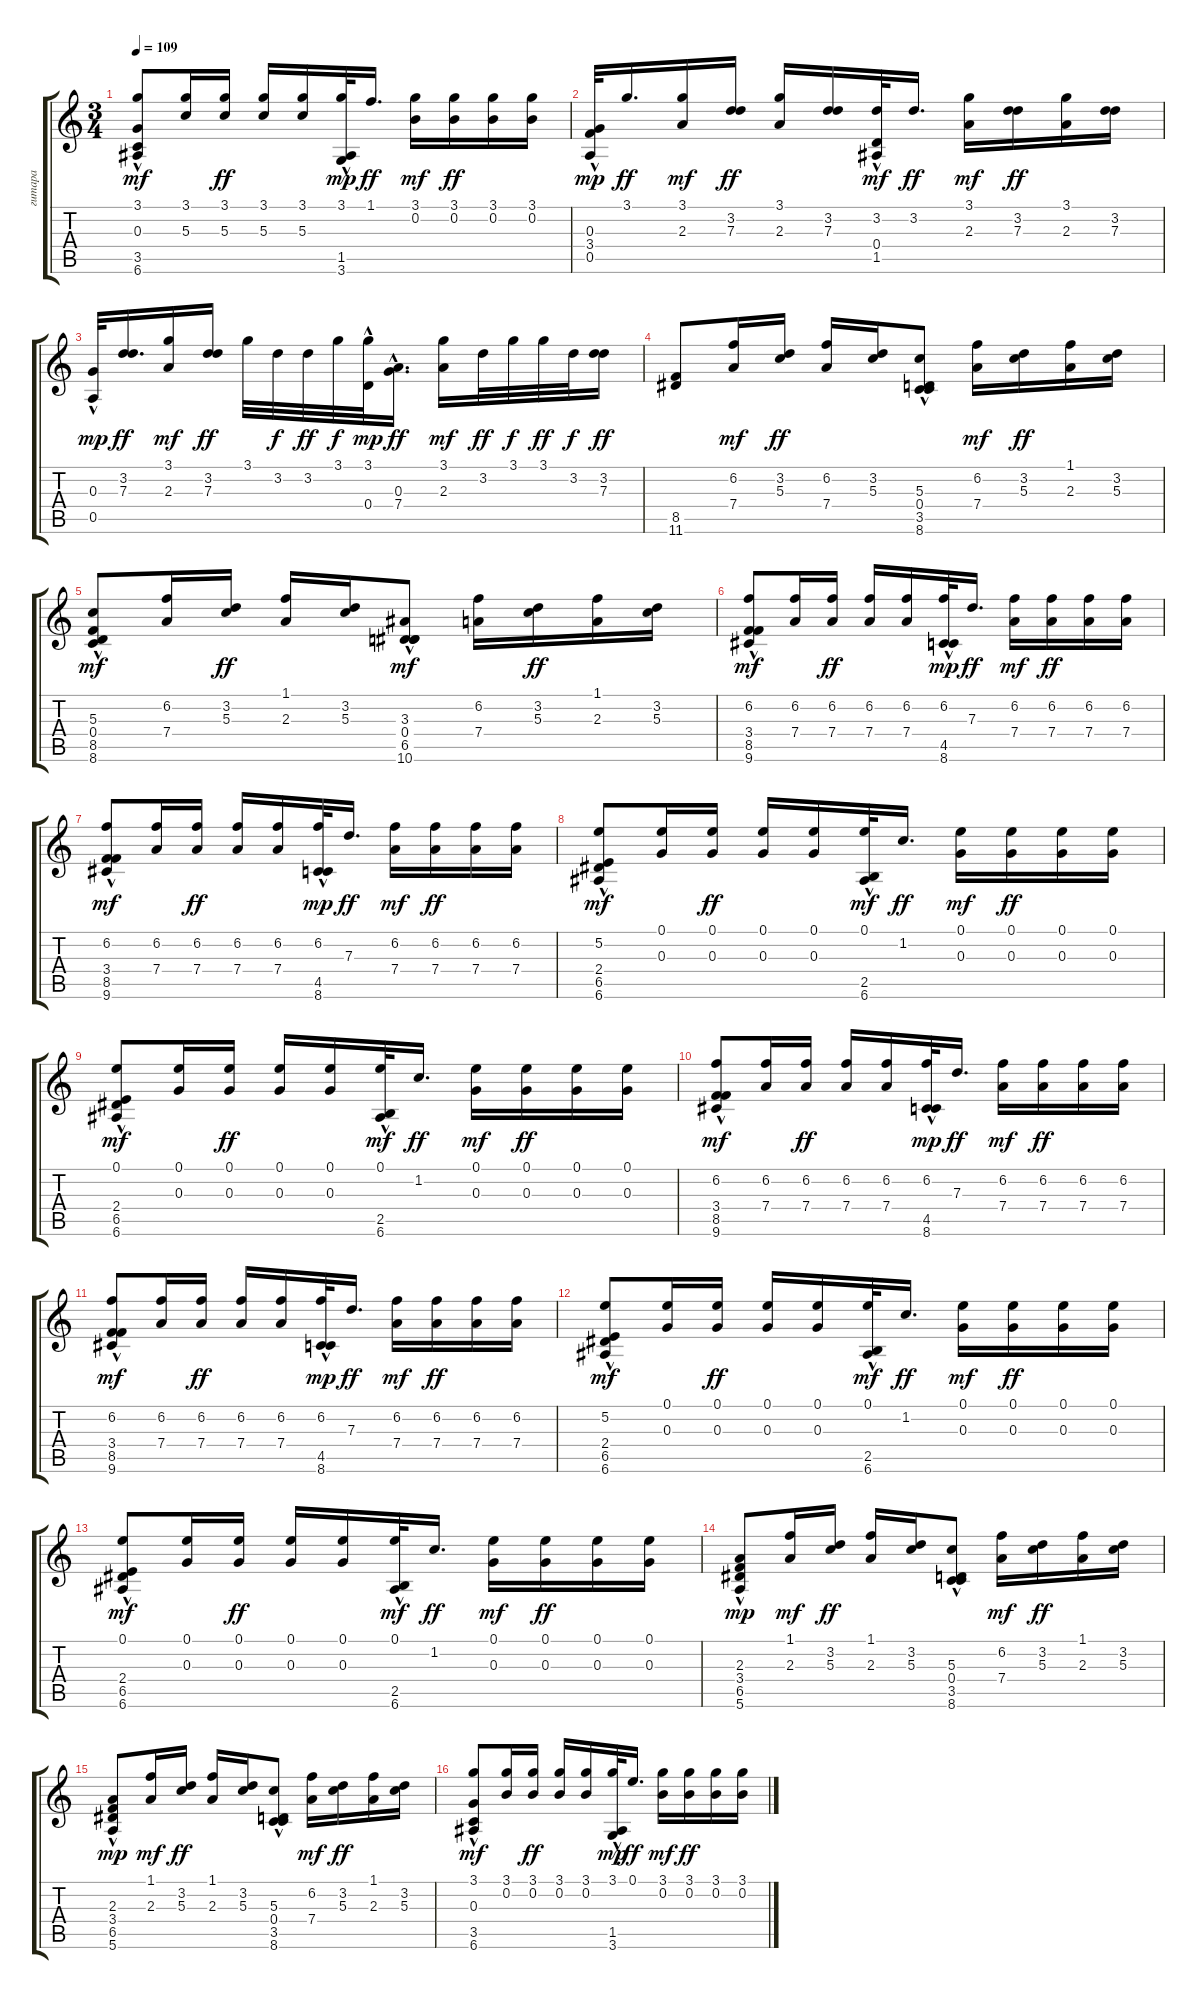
\track ("гитара" "гитара") {instrument acousticguitarsteel}
\staff {score tabs}
\tuning (E4 B3 G3 D3 A2 E2) {hide}
\ts (3 4)
\tempo 109
\clef g2
\ks c
(3.1 0.3 3.5{hac} 6.6{hac}).8{dy mf} (3.1 5.3).16 (3.1 5.3).16{dy ff} (3.1 5.3).16 (3.1 5.3).16 (3.1 1.5{hac} 3.6{hac}).32{dy mp} 1.1.16{d dy ff} (3.1 0.2).16{dy mf} (3.1 0.2).16{dy ff} (3.1 0.2).16 (3.1 0.2).16 |
(0.3{hac} 3.4 0.5{hac}).32{dy mp} 3.1.16{d dy ff} (3.1 2.3).16{dy mf} (3.2 7.3).16{dy ff} (3.1 2.3).16 (3.2 7.3).16 (3.2 0.4{hac} 1.5{hac}).32{dy mf} 3.2.16{d dy ff} (3.1 2.3).16{dy mf} (3.2 7.3).16{dy ff} (3.1 2.3).16 (3.2 7.3).16 |
(0.3{hac} 0.5{hac}).32{dy mp} (3.2 7.3).16{d dy ff} (3.1 2.3).16{dy mf} (3.2 7.3).16{dy ff} 3.1.32 3.2.32{dy f} 3.2.32{dy ff} 3.1.32{dy f} (3.1 0.4{hac}).32{dy mp} (0.3{hac} 7.4).16{d dy ff} (3.1 2.3).16{dy mf} 3.2.32{dy ff} 3.1.32{dy f} 3.1.32{dy ff} 3.2.32{dy f} (3.2 7.3).16{dy ff} |
(8.5 11.6).8 (6.2 7.4).16{dy mf} (3.2 5.3).16{dy ff} (6.2 7.4).16 (3.2 5.3).16 (5.3 0.4{hac} 3.5{hac} 8.6).8 (6.2 7.4).16{dy mf} (3.2 5.3).16{dy ff} (1.1 2.3).16 (3.2 5.3).16 |
(5.3 0.4 8.5 8.6{hac}).8{dy mf} (6.2 7.4).16 (3.2 5.3).16{dy ff} (1.1 2.3).16 (3.2 5.3).16 (3.3 0.4 6.5 10.6{hac}).8{dy mf} (6.2 7.4).16 (3.2 5.3).16{dy ff} (1.1 2.3).16 (3.2 5.3).16 |
(6.2 3.4{hac} 8.5 9.6{hac}).8{dy mf} (6.2 7.4).16 (6.2 7.4).16{dy ff} (6.2 7.4).16 (6.2 7.4).16 (6.2 4.5{hac} 8.6{hac}).32{dy mp} 7.3.16{d dy ff} (6.2 7.4).16{dy mf} (6.2 7.4).16{dy ff} (6.2 7.4).16 (6.2 7.4).16 |
(6.2 3.4{hac} 8.5 9.6{hac}).8{dy mf} (6.2 7.4).16 (6.2 7.4).16{dy ff} (6.2 7.4).16 (6.2 7.4).16 (6.2 4.5{hac} 8.6{hac}).32{dy mp} 7.3.16{d dy ff} (6.2 7.4).16{dy mf} (6.2 7.4).16{dy ff} (6.2 7.4).16 (6.2 7.4).16 |
(5.2 2.4{hac} 6.5 6.6{hac}).8{dy mf} (0.1 0.3).16 (0.1 0.3).16{dy ff} (0.1 0.3).16 (0.1 0.3).16 (0.1 2.5{hac} 6.6{hac}).32{dy mf} 1.2.16{d dy ff} (0.1 0.3).16{dy mf} (0.1 0.3).16{dy ff} (0.1 0.3).16 (0.1 0.3).16 |
(0.1 2.4{hac} 6.5 6.6{hac}).8{dy mf} (0.1 0.3).16 (0.1 0.3).16{dy ff} (0.1 0.3).16 (0.1 0.3).16 (0.1 2.5{hac} 6.6{hac}).32{dy mf} 1.2.16{d dy ff} (0.1 0.3).16{dy mf} (0.1 0.3).16{dy ff} (0.1 0.3).16 (0.1 0.3).16 |
(6.2 3.4{hac} 8.5 9.6{hac}).8{dy mf} (6.2 7.4).16 (6.2 7.4).16{dy ff} (6.2 7.4).16 (6.2 7.4).16 (6.2 4.5{hac} 8.6{hac}).32{dy mp} 7.3.16{d dy ff} (6.2 7.4).16{dy mf} (6.2 7.4).16{dy ff} (6.2 7.4).16 (6.2 7.4).16 |
(6.2 3.4{hac} 8.5 9.6{hac}).8{dy mf} (6.2 7.4).16 (6.2 7.4).16{dy ff} (6.2 7.4).16 (6.2 7.4).16 (6.2 4.5{hac} 8.6{hac}).32{dy mp} 7.3.16{d dy ff} (6.2 7.4).16{dy mf} (6.2 7.4).16{dy ff} (6.2 7.4).16 (6.2 7.4).16 |
(5.2 2.4{hac} 6.5 6.6{hac}).8{dy mf} (0.1 0.3).16 (0.1 0.3).16{dy ff} (0.1 0.3).16 (0.1 0.3).16 (0.1 2.5{hac} 6.6{hac}).32{dy mf} 1.2.16{d dy ff} (0.1 0.3).16{dy mf} (0.1 0.3).16{dy ff} (0.1 0.3).16 (0.1 0.3).16 |
(0.1 2.4{hac} 6.5 6.6{hac}).8{dy mf} (0.1 0.3).16 (0.1 0.3).16{dy ff} (0.1 0.3).16 (0.1 0.3).16 (0.1 2.5{hac} 6.6{hac}).32{dy mf} 1.2.16{d dy ff} (0.1 0.3).16{dy mf} (0.1 0.3).16{dy ff} (0.1 0.3).16 (0.1 0.3).16 |
(2.3{hac} 3.4 6.5 5.6{hac}).8{dy mp} (1.1 2.3).16{dy mf} (3.2 5.3).16{dy ff} (1.1 2.3).16 (3.2 5.3).16 (5.3 0.4{hac} 3.5{hac} 8.6).8 (6.2 7.4).16{dy mf} (3.2 5.3).16{dy ff} (1.1 2.3).16 (3.2 5.3).16 |
(2.3{hac} 3.4 6.5 5.6{hac}).8{dy mp} (1.1 2.3).16{dy mf} (3.2 5.3).16{dy ff} (1.1 2.3).16 (3.2 5.3).16 (5.3 0.4{hac} 3.5{hac} 8.6).8 (6.2 7.4).16{dy mf} (3.2 5.3).16{dy ff} (1.1 2.3).16 (3.2 5.3).16 |
(3.1 0.3 3.5{hac} 6.6{hac}).8{dy mf} (3.1 0.2).16 (3.1 0.2).16{dy ff} (3.1 0.2).16 (3.1 0.2).16 (3.1 1.5{hac} 3.6{hac}).32{dy mp} 0.1.16{d dy ff} (3.1 0.2).16{dy mf} (3.1 0.2).16{dy ff} (3.1 0.2).16 (3.1 0.2).16
